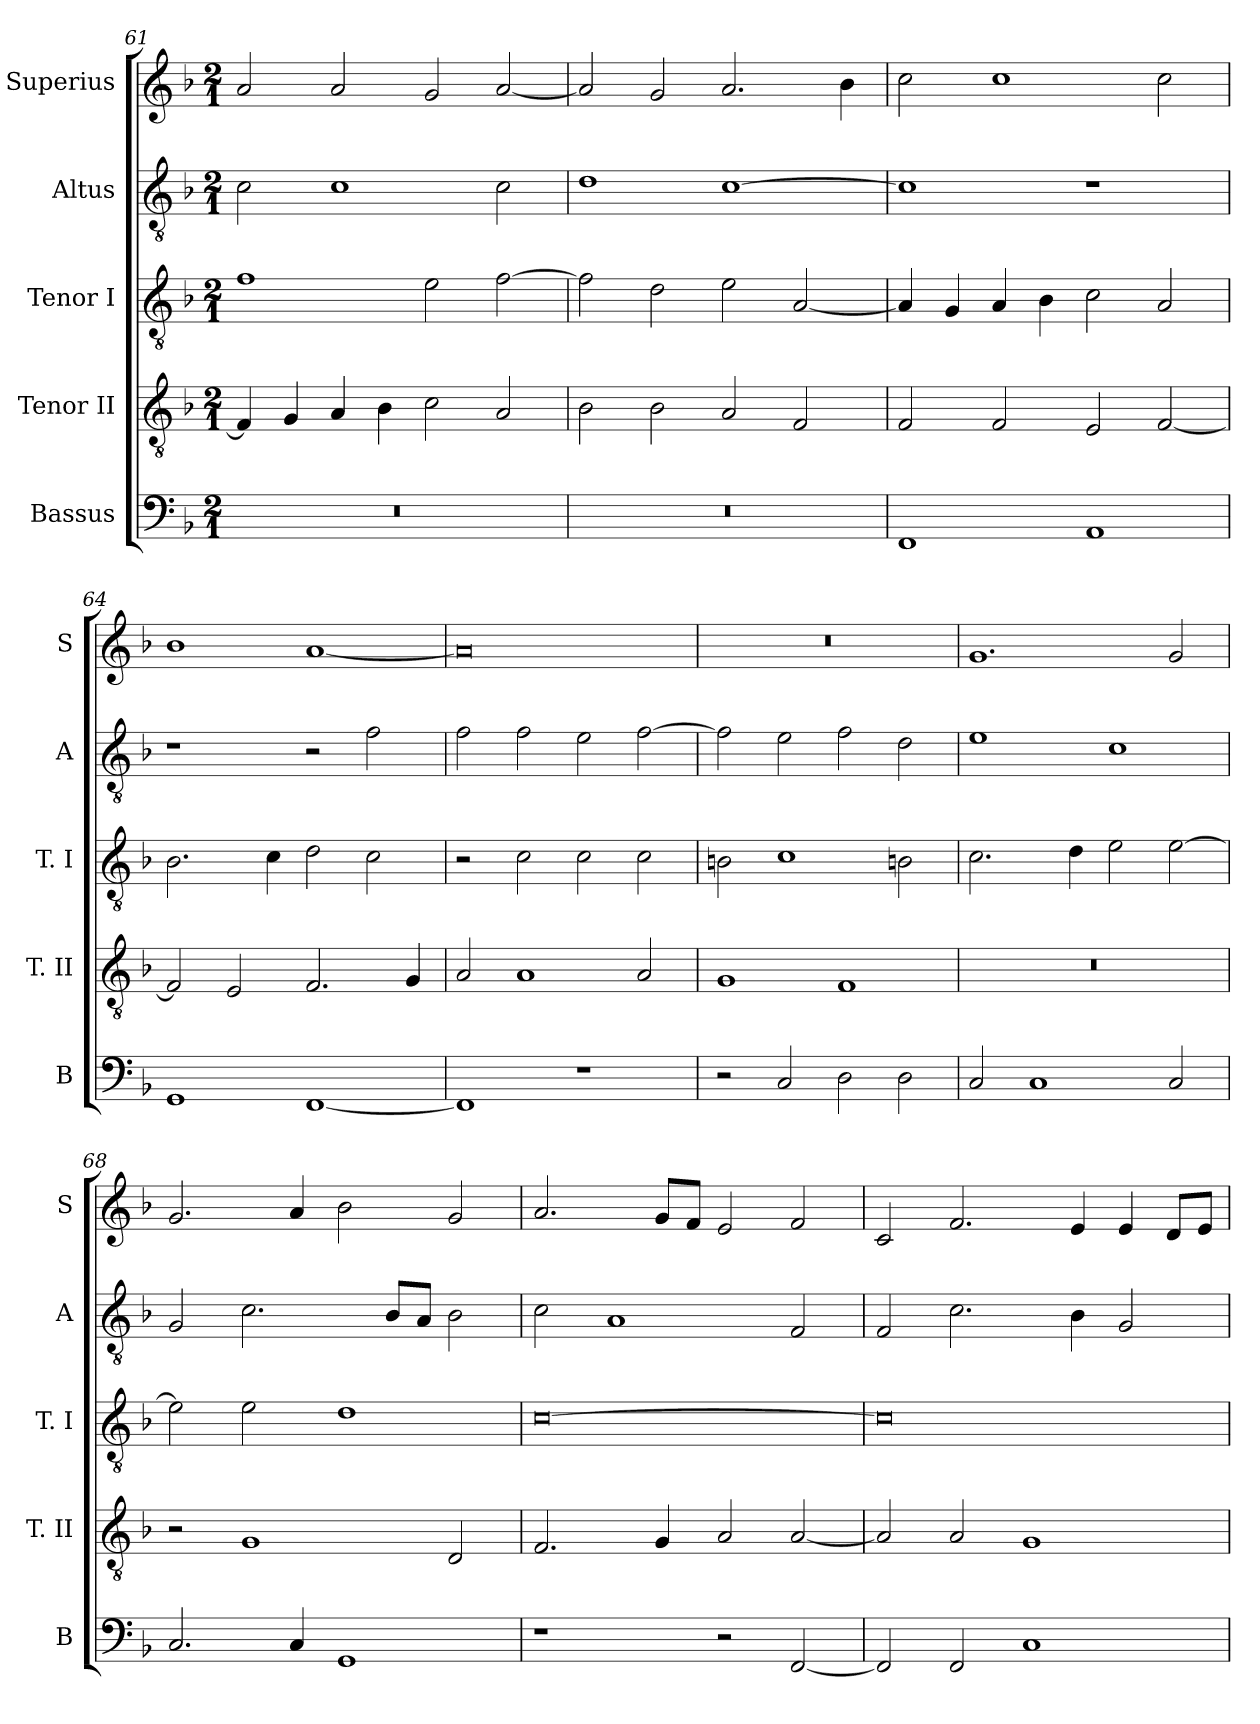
**kern	**kern	**kern	**kern	**kern
*part5	*part4	*part3	*part2	*part1
*staff5	*staff4	*staff3	*staff2	*staff1
*I"Bassus	*I"Tenor II	*I"Tenor I	*I"Altus	*I"Superius
*I'B	*I'T. II	*I'T. I	*I'A	*I'S
*clefF4	*clefGv2	*clefGv2	*clefGv2	*clefG2
*k[b-]	*k[b-]	*k[b-]	*k[b-]	*k[b-]
*F:	*F:	*F:	*F:	*F:
*M2/1	*M2/1	*M2/1	*M2/1	*M2/1
=61	=61	=61	=61	=61
0r	4F]	1f	2c	2a
.	4G	.	.	.
.	4A	.	1c	2a
.	4B-	.	.	.
.	2c	2e	.	2g
.	2A	[2f	2c	[2a
=62	=62	=62	=62	=62
0r	2B-	2f]	1d	2a]
.	2B-	2d	.	2g
.	2A	2e	[1c	2.a
.	2F	[2A	.	.
.	.	.	.	4b-
=63	=63	=63	=63	=63
1FF	2F	4A]	1c]	2cc
.	.	4G	.	.
.	2F	4A	.	1cc
.	.	4B-	.	.
1AA	2E	2c	1r	.
.	[2F	2A	.	2cc
=64	=64	=64	=64	=64
1GG	2F]	2.B-	1r	1b-
.	2E	.	.	.
.	.	4c	.	.
[1FF	2.F	2d	2r	[1a
.	.	2c	2f	.
.	4G	.	.	.
=65	=65	=65	=65	=65
1FF]	2A	2r	2f	0a]
.	1A	2c	2f	.
1r	.	2c	2e	.
.	2A	2c	[2f	.
=66	=66	=66	=66	=66
2r	1G	2Bn	2f]	0r
2C	.	1c	2e	.
2D	1F	.	2f	.
2D	.	2Bn	2d	.
=67	=67	=67	=67	=67
2C	0r	2.c	1e	1.g
1C	.	.	.	.
.	.	4d	.	.
.	.	2e	1c	.
2C	.	[2e	.	2g
=68	=68	=68	=68	=68
2.C	2r	2e]	2G	2.g
.	1G	2e	2.c	.
4C	.	.	.	4a
1GG	.	1d	.	2b-
.	.	.	8B-L	.
.	.	.	8AJ	.
.	2D	.	2B-	2g
=69	=69	=69	=69	=69
1r	2.F	[0c	2c	2.a
.	.	.	1A	.
.	4G	.	.	8gL
.	.	.	.	8fJ
2r	2A	.	.	2e
[2FF	[2A	.	2F	2f
=70	=70	=70	=70	=70
2FF]	2A]	0c]	2F	2c
2FF	2A	.	2.c	2.f
1C	1G	.	.	.
.	.	.	4B-	4e
.	.	.	2G	4e
.	.	.	.	8dL
.	.	.	.	8eJ
=	=	=	=	=
*-	*-	*-	*-	*-
